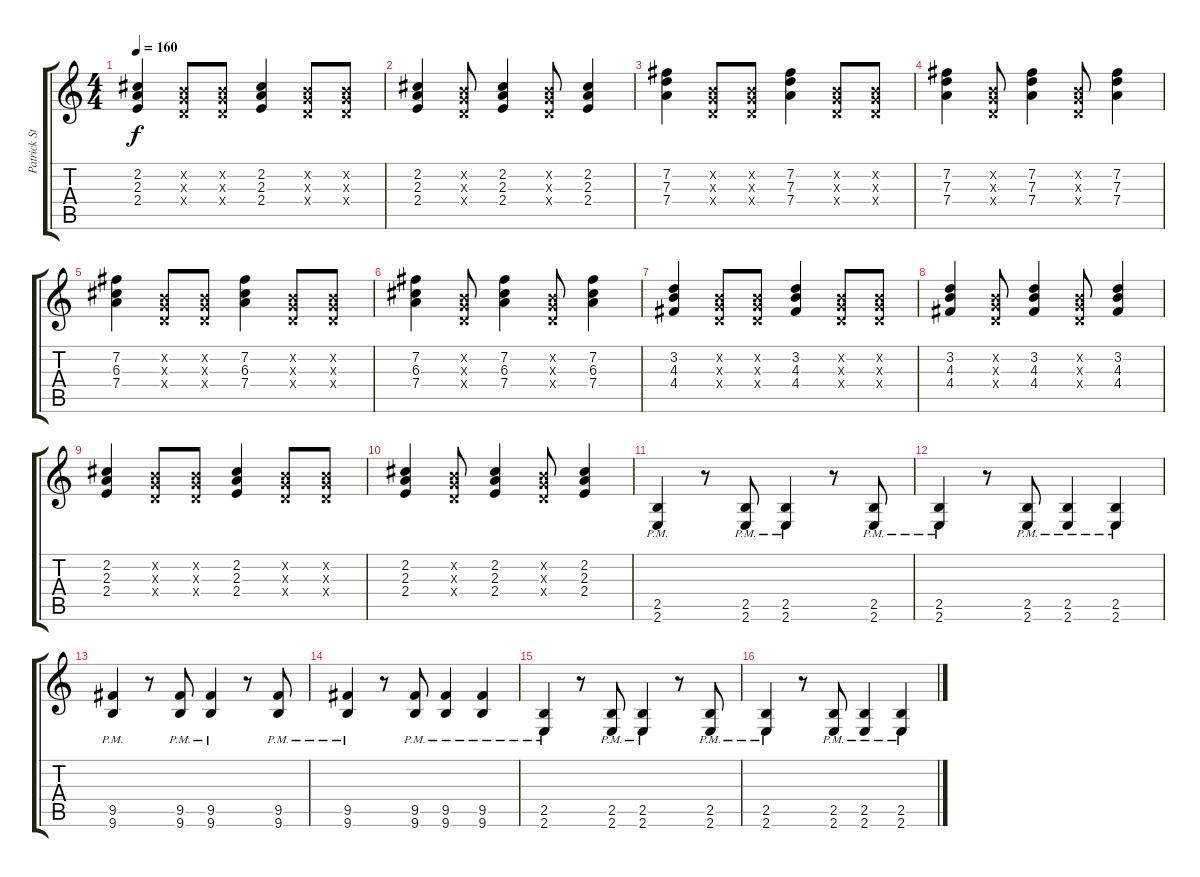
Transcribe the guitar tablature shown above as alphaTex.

\track ("Patrick Stumph (Rythmn Guitar)" "Patrick St") {instrument overdrivenguitar}
\staff {score tabs}
\tuning (E4 B3 G3 D3 A2 D2) {hide}
\ts (4 4)
\tempo 160
\clef g2
\ks c
(2.2 2.3 2.4).4{dy f} (0.2{x} 0.3{x} 0.4{x}).8 (0.2{x} 0.3{x} 0.4{x}).8 (2.2 2.3 2.4).4 (0.2{x} 0.3{x} 0.4{x}).8 (0.2{x} 0.3{x} 0.4{x}).8 |
(2.2 2.3 2.4).4 (0.2{x} 0.3{x} 0.4{x}).8 (2.2 2.3 2.4).4 (0.2{x} 0.3{x} 0.4{x}).8 (2.2 2.3 2.4).4 |
(7.2 7.3 7.4).4 (0.2{x} 0.3{x} 0.4{x}).8 (0.2{x} 0.3{x} 0.4{x}).8 (7.2 7.3 7.4).4 (0.2{x} 0.3{x} 0.4{x}).8 (0.2{x} 0.3{x} 0.4{x}).8 |
(7.2 7.3 7.4).4 (0.2{x} 0.3{x} 0.4{x}).8 (7.2 7.3 7.4).4 (0.2{x} 0.3{x} 0.4{x}).8 (7.2 7.3 7.4).4 |
(7.2 6.3 7.4).4 (0.2{x} 0.3{x} 0.4{x}).8 (0.2{x} 0.3{x} 0.4{x}).8 (7.2 6.3 7.4).4 (0.2{x} 0.3{x} 0.4{x}).8 (0.2{x} 0.3{x} 0.4{x}).8 |
(7.2 6.3 7.4).4 (0.2{x} 0.3{x} 0.4{x}).8 (7.2 6.3 7.4).4 (0.2{x} 0.3{x} 0.4{x}).8 (7.2 6.3 7.4).4 |
(3.2 4.3 4.4).4 (0.2{x} 0.3{x} 0.4{x}).8 (0.2{x} 0.3{x} 0.4{x}).8 (3.2 4.3 4.4).4 (0.2{x} 0.3{x} 0.4{x}).8 (0.2{x} 0.3{x} 0.4{x}).8 |
(3.2 4.3 4.4).4 (0.2{x} 0.3{x} 0.4{x}).8 (3.2 4.3 4.4).4 (0.2{x} 0.3{x} 0.4{x}).8 (3.2 4.3 4.4).4 |
(2.2 2.3 2.4).4 (0.2{x} 0.3{x} 0.4{x}).8 (0.2{x} 0.3{x} 0.4{x}).8 (2.2 2.3 2.4).4 (0.2{x} 0.3{x} 0.4{x}).8 (0.2{x} 0.3{x} 0.4{x}).8 |
(2.2 2.3 2.4).4 (0.2{x} 0.3{x} 0.4{x}).8 (2.2 2.3 2.4).4 (0.2{x} 0.3{x} 0.4{x}).8 (2.2 2.3 2.4).4 |
(2.5{pm} 2.6{pm}).4{balance 8} r.8 (2.5{pm} 2.6{pm}).8 (2.5{pm} 2.6{pm}).4 r.8 (2.5{pm} 2.6{pm}).8 |
(2.5{pm} 2.6{pm}).4 r.8 (2.5{pm} 2.6{pm}).8 (2.5{pm} 2.6{pm}).4 (2.5{pm} 2.6{pm}).4 |
(9.5{pm} 9.6{pm}).4 r.8 (9.5{pm} 9.6{pm}).8 (9.5{pm} 9.6{pm}).4 r.8 (9.5{pm} 9.6{pm}).8 |
(9.5{pm} 9.6{pm}).4 r.8 (9.5{pm} 9.6{pm}).8 (9.5{pm} 9.6{pm}).4 (9.5{pm} 9.6{pm}).4 |
(2.5{pm} 2.6{pm}).4 r.8 (2.5{pm} 2.6{pm}).8 (2.5{pm} 2.6{pm}).4 r.8 (2.5{pm} 2.6{pm}).8 |
(2.5{pm} 2.6{pm}).4 r.8 (2.5{pm} 2.6{pm}).8 (2.5{pm} 2.6{pm}).4 (2.5{pm} 2.6{pm}).4
